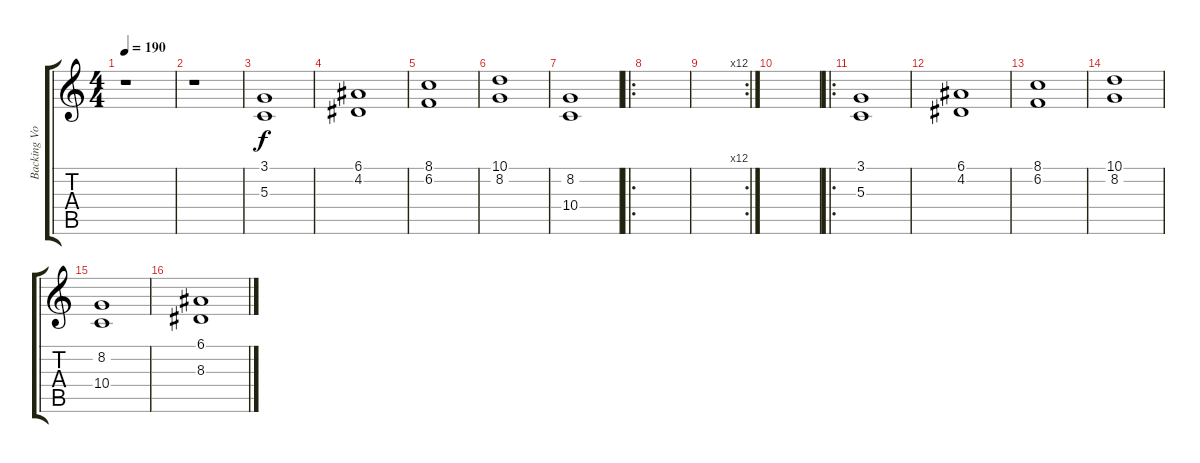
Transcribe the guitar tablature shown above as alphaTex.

\track ("Backing Vocals" "Backing Vo") {instrument choiraahs}
\staff {score tabs}
\tuning (E4 B3 G3 D3 A2 E2) {hide}
\ts (4 4)
\tempo 190
\clef g2
\ks c
r.1{dy f} |
r.1 |
(3.1 5.3).1 |
(6.1 4.2).1 |
(8.1 6.2).1 |
(10.1 8.2).1 |
(8.2 10.4).1 |
\ro
|
\rc 12
|
|
\ro
(3.1 5.3).1 |
(6.1 4.2).1 |
(8.1 6.2).1 |
(10.1 8.2).1 |
(8.2 10.4).1 |
(6.1 8.3).1
